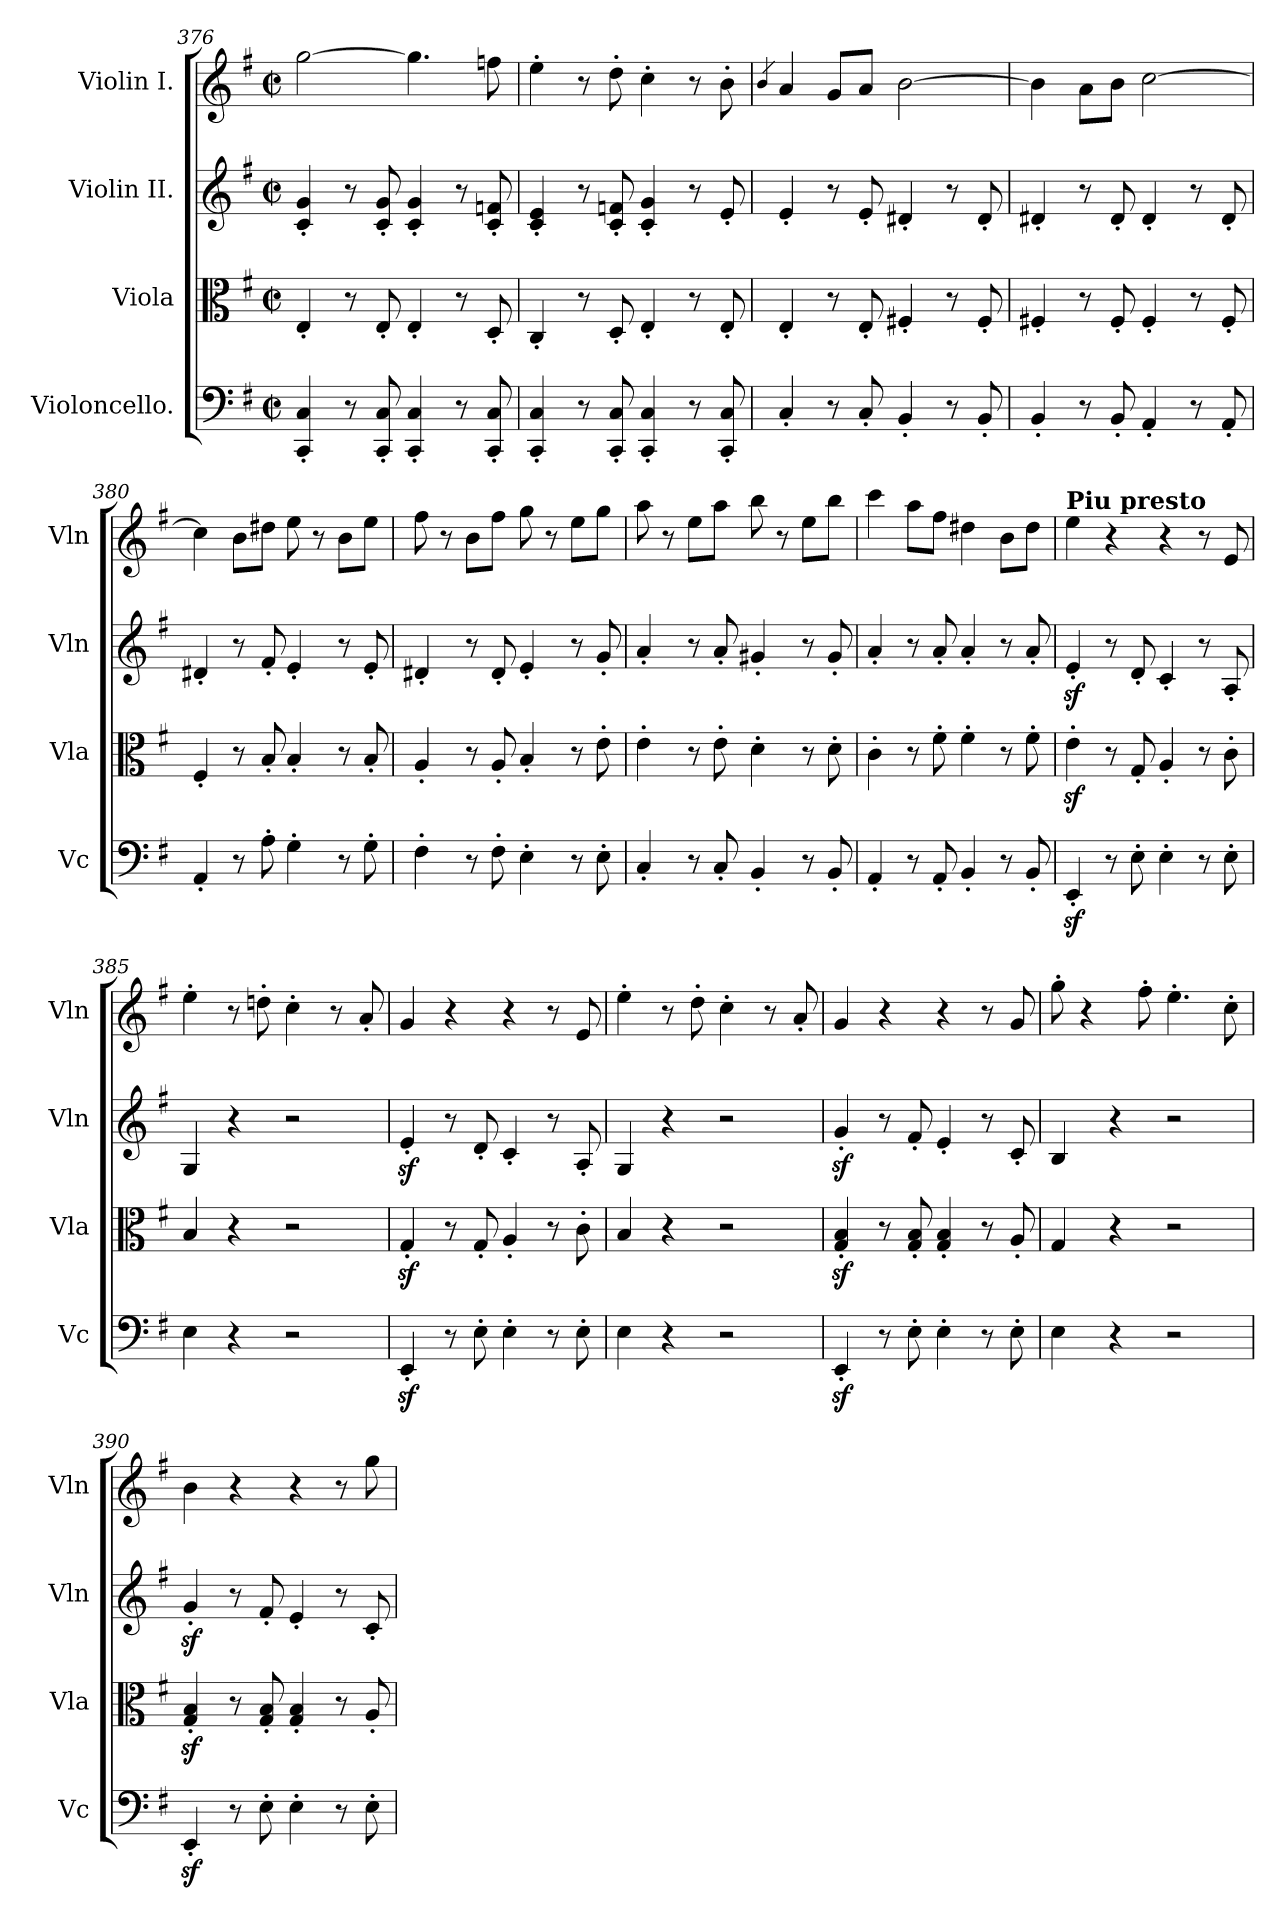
**kern	**kern	**kern	**kern
*part4	*part3	*part2	*part1
*staff4	*staff3	*staff2	*staff1
*I"Violoncello.	*I"Viola	*I"Violin II.	*I"Violin I.
*I'Vc	*I'Vla	*I'Vln	*I'Vln
!!LO:PB:g=z
*clefF4	*clefC3	*clefG2	*clefG2
*k[f#]	*k[f#]	*k[f#]	*k[f#]
*M2/2	*M2/2	*M2/2	*M2/2
*met(c|)	*met(c|)	*met(c|)	*met(c|)
=376	=376	=376	=376
4CC/' 4C/'	4E'/	4c/' 4g/'	[2gg\
8r	8r	8r	.
8CC/' 8C/'	8E'/	8c/' 8g/'	.
4CC/' 4C/'	4E'/	4c/' 4g/'	4.gg\]
8r	8r	8r	.
8CC/' 8C/'	8D'/	8c/' 8fn/'	8ffn\
=377	=377	=377	=377
4CC/' 4C/'	4C'/	4c/' 4e/'	4ee'\
8r	8r	8r	8r
8CC/' 8C/'	8D'/	8c/' 8fn/'	8dd'\
4CC/' 4C/'	4E'/	4c/' 4g/'	4cc'\
8r	8r	8r	8r
8CC/' 8C/'	8E'/	8e'/	8b'\
=378	=378	=378	=378
.	.	.	4qb/
4C'/	4E'/	4e'/	4a/
8r	8r	8r	8g/L
8C'/	8E'/	8e'/	8a/J
4BB'/	4F#X'/	4d#X'/	[2b\
8r	8r	8r	.
8BB'/	8F#'/	8d#'/	.
=379	=379	=379	=379
4BB'/	4F#X'/	4d#X'/	4b\]
8r	8r	8r	8a\L
8BB'/	8F#'/	8d#'/	8b\J
4AA'/	4F#'/	4d#'/	[2cc\
8r	8r	8r	.
8AA'/	8F#'/	8d#'/	.
=380	=380	=380	=380
4AA'/	4F#'/	4d#X'/	4cc\]
8r	8r	8r	8b\L
8A'\	8B'/	8f#'/	8dd#X\J
4G'\	4B'/	4e'/	8ee\
.	.	.	8r
8r	8r	8r	8b\L
8G'\	8B'/	8e'/	8ee\J
!!LO:LB:g=z
=381	=381	=381	=381
4F#'\	4A'/	4d#X'/	8ff#\
.	.	.	8r
8r	8r	8r	8b\L
8F#'\	8A'/	8d#'/	8ff#\J
4E'\	4B'/	4e'/	8gg\
.	.	.	8r
8r	8r	8r	8ee\L
8E'\	8e'\	8g'/	8gg\J
!!LO:LB:g=z
=382	=382	=382	=382
4C'/	4e'\	4a'/	8aa\
.	.	.	8r
8r	8r	8r	8ee\L
8C'/	8e'\	8a'/	8aa\J
4BB'/	4d'\	4g#X'/	8bb\
.	.	.	8r
8r	8r	8r	8ee\L
8BB'/	8d'\	8g#'/	8bb\J
=383	=383	=383	=383
4AA'/	4c'\	4a'/	4ccc\
8r	8r	8r	8aa\L
8AA'/	8f#'\	8a'/	8ff#\J
4BB'/	4f#'\	4a'/	4dd#X\
8r	8r	8r	8b\L
8BB'/	8f#'\	8a'/	8dd#\J
=384	=384	=384	=384
!	!	!	!LO:TX:a:B:t=Piu presto
4EEz<'/	4ez>'\	4ez>'/	4ee\
8r	8r	8r	4r
8E'\	8G'/	8d'/	.
4E'\	4A'/	4c'/	4r
8r	8r	8r	8r
8E'\	8c'\	8A'/	8e/
=385	=385	=385	=385
4E\	4B/	4G/	4ee'\
4r	4r	4r	8r
.	.	.	8ddn'\
2r	2r	2r	4cc'\
.	.	.	8r
.	.	.	8a'/
=386	=386	=386	=386
4EEz<'/	4Gz>'/	4ez>'/	4g/
8r	8r	8r	4r
8E'\	8G'/	8d'/	.
4E'\	4A'/	4c'/	4r
8r	8r	8r	8r
8E'\	8c'\	8A'/	8e/
!!LO:PB:g=z
=387	=387	=387	=387
4E\	4B/	4G/	4ee'\
4r	4r	4r	8r
.	.	.	8dd'\
2r	2r	2r	4cc'\
.	.	.	8r
.	.	.	8a'/
=388	=388	=388	=388
4EEz<'/	4G/z>' 4B/z>'	4gz>'/	4g/
8r	8r	8r	4r
8E'\	8G/' 8B/'	8f#'/	.
4E'\	4G/' 4B/'	4e'/	4r
8r	8r	8r	8r
8E'\	8A'/	8c'/	8g/
=389	=389	=389	=389
4E\	4G/	4B/	8gg'\
.	.	.	4r
4r	4r	4r	.
.	.	.	8ff#'\
2r	2r	2r	4.ee'\
.	.	.	8cc'\
=390	=390	=390	=390
4EEz>'/	4G/z>' 4B/z>'	4gz>'/	4b\
8r	8r	8r	4r
8E'\	8G/' 8B/'	8f#'/	.
4E'\	4G/' 4B/'	4e'/	4r
8r	8r	8r	8r
8E'\	8A'/	8c'/	8gg\
=	=	=	=
*-	*-	*-	*-
